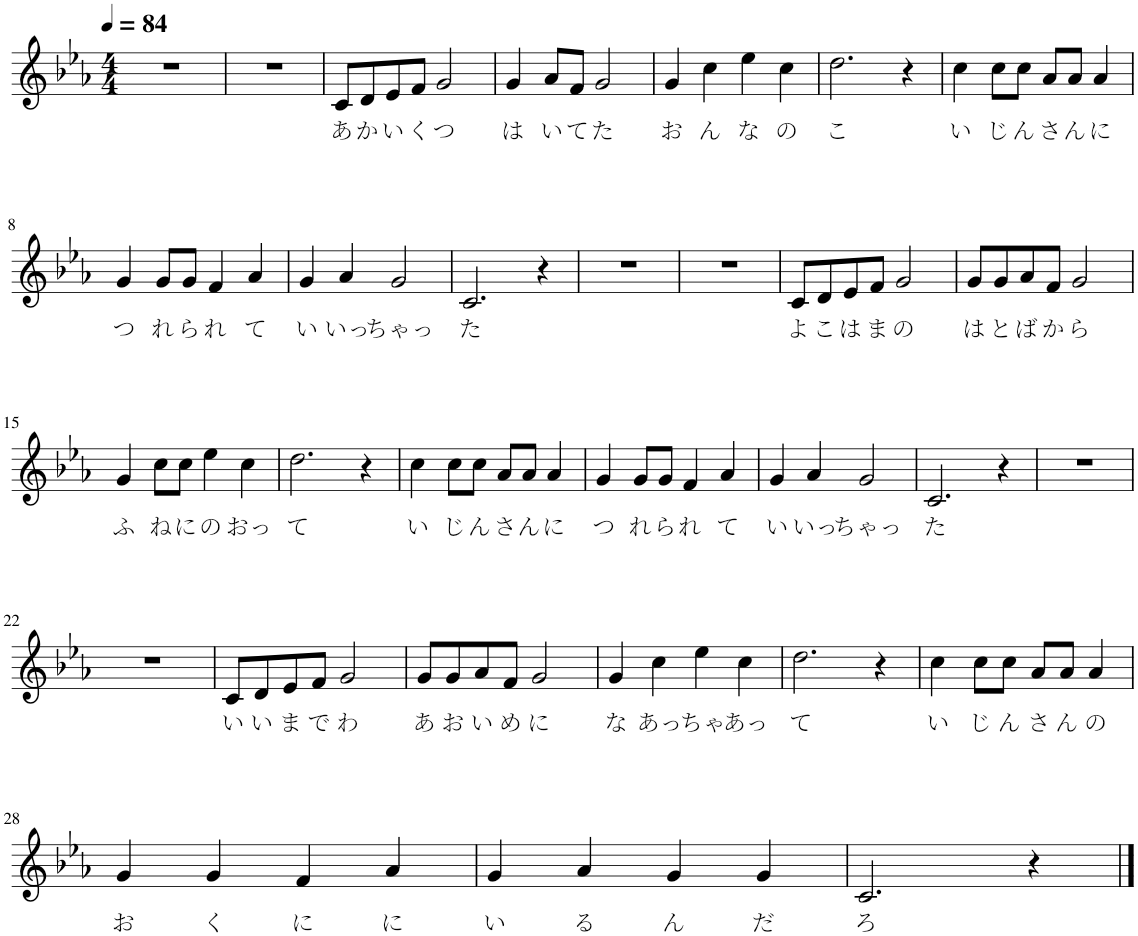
**kern	**text
*part1	*part1
*staff1	*staff1
*I"ピアノ	*
*clefG2	*
*k[b-e-a-]	*
*M4/4	*
*MM84	*
=1	=1
1r	.
=2	=2
1r	.
=3	=3
!	!LO:LY:b
8c/L	あ
!	!LO:LY:b
8d/	か
!	!LO:LY:b
8e-/	い
!	!LO:LY:b
8f/J	く
!	!LO:LY:b
2g/	つ
=4	=4
!	!LO:LY:b
4g/	は
!	!LO:LY:b
8a-/L	い
!	!LO:LY:b
8f/J	て
!	!LO:LY:b
2g/	た
=5	=5
!	!LO:LY:b
4g/	お
!	!LO:LY:b
4cc\	ん
!	!LO:LY:b
4ee-\	な
!	!LO:LY:b
4cc\	の
=6	=6
!	!LO:LY:b
2.dd\	こ
4r	.
=7	=7
!	!LO:LY:b
4cc\	い
!	!LO:LY:b
8cc\L	じ
!	!LO:LY:b
8cc\J	ん
!	!LO:LY:b
8a-/L	さ
!	!LO:LY:b
8a-/J	ん
!	!LO:LY:b
4a-/	に
!!LO:LB:g=z
=8	=8
!	!LO:LY:b
4g/	つ
!	!LO:LY:b
8g/L	れ
!	!LO:LY:b
8g/J	ら
!	!LO:LY:b
4f/	れ
!	!LO:LY:b
4a-/	て
=9	=9
!	!LO:LY:b
4g/	い
!	!LO:LY:b
4a-/	いっ
!	!LO:LY:b
2g/	ちゃっ
=10	=10
!	!LO:LY:b
2.c/	た
4r	.
=11	=11
1r	.
=12	=12
1r	.
=13	=13
!	!LO:LY:b
8c/L	よ
!	!LO:LY:b
8d/	こ
!	!LO:LY:b
8e-/	は
!	!LO:LY:b
8f/J	ま
!	!LO:LY:b
2g/	の
=14	=14
!	!LO:LY:b
8g/L	は
!	!LO:LY:b
8g/	と
!	!LO:LY:b
8a-/	ば
!	!LO:LY:b
8f/J	か
!	!LO:LY:b
2g/	ら
!!LO:LB:g=z
=15	=15
!	!LO:LY:b
4g/	ふ
!	!LO:LY:b
8cc\L	ね
!	!LO:LY:b
8cc\J	に
!	!LO:LY:b
4ee-\	の
!	!LO:LY:b
4cc\	おっ
=16	=16
!	!LO:LY:b
2.dd\	て
4r	.
=17	=17
!	!LO:LY:b
4cc\	い
!	!LO:LY:b
8cc\L	じ
!	!LO:LY:b
8cc\J	ん
!	!LO:LY:b
8a-/L	さ
!	!LO:LY:b
8a-/J	ん
!	!LO:LY:b
4a-/	に
=18	=18
!	!LO:LY:b
4g/	つ
!	!LO:LY:b
8g/L	れ
!	!LO:LY:b
8g/J	ら
!	!LO:LY:b
4f/	れ
!	!LO:LY:b
4a-/	て
=19	=19
!	!LO:LY:b
4g/	い
!	!LO:LY:b
4a-/	いっ
!	!LO:LY:b
2g/	ちゃっ
=20	=20
!	!LO:LY:b
2.c/	た
4r	.
=21	=21
1r	.
!!LO:LB:g=z
=22	=22
1r	.
=23	=23
!	!LO:LY:b
8c/L	い
!	!LO:LY:b
8d/	い
!	!LO:LY:b
8e-/	ま
!	!LO:LY:b
8f/J	で
!	!LO:LY:b
2g/	わ
=24	=24
!	!LO:LY:b
8g/L	あ
!	!LO:LY:b
8g/	お
!	!LO:LY:b
8a-/	い
!	!LO:LY:b
8f/J	め
!	!LO:LY:b
2g/	に
=25	=25
!	!LO:LY:b
4g/	な
!	!LO:LY:b
4cc\	あっ
!	!LO:LY:b
4ee-\	ちゃ
!	!LO:LY:b
4cc\	あっ
=26	=26
!	!LO:LY:b
2.dd\	て
4r	.
=27	=27
!	!LO:LY:b
4cc\	い
!	!LO:LY:b
8cc\L	じ
!	!LO:LY:b
8cc\J	ん
!	!LO:LY:b
8a-/L	さ
!	!LO:LY:b
8a-/J	ん
!	!LO:LY:b
4a-/	の
!!LO:LB:g=z
=28	=28
!	!LO:LY:b
4g/	お
!	!LO:LY:b
4g/	く
!	!LO:LY:b
4f/	に
!	!LO:LY:b
4a-/	に
=29	=29
!	!LO:LY:b
4g/	い
!	!LO:LY:b
4a-/	る
!	!LO:LY:b
4g/	ん
!	!LO:LY:b
4g/	だ
=30	=30
!	!LO:LY:b
2.c/	ろ
4r	.
==	==
*-	*-
